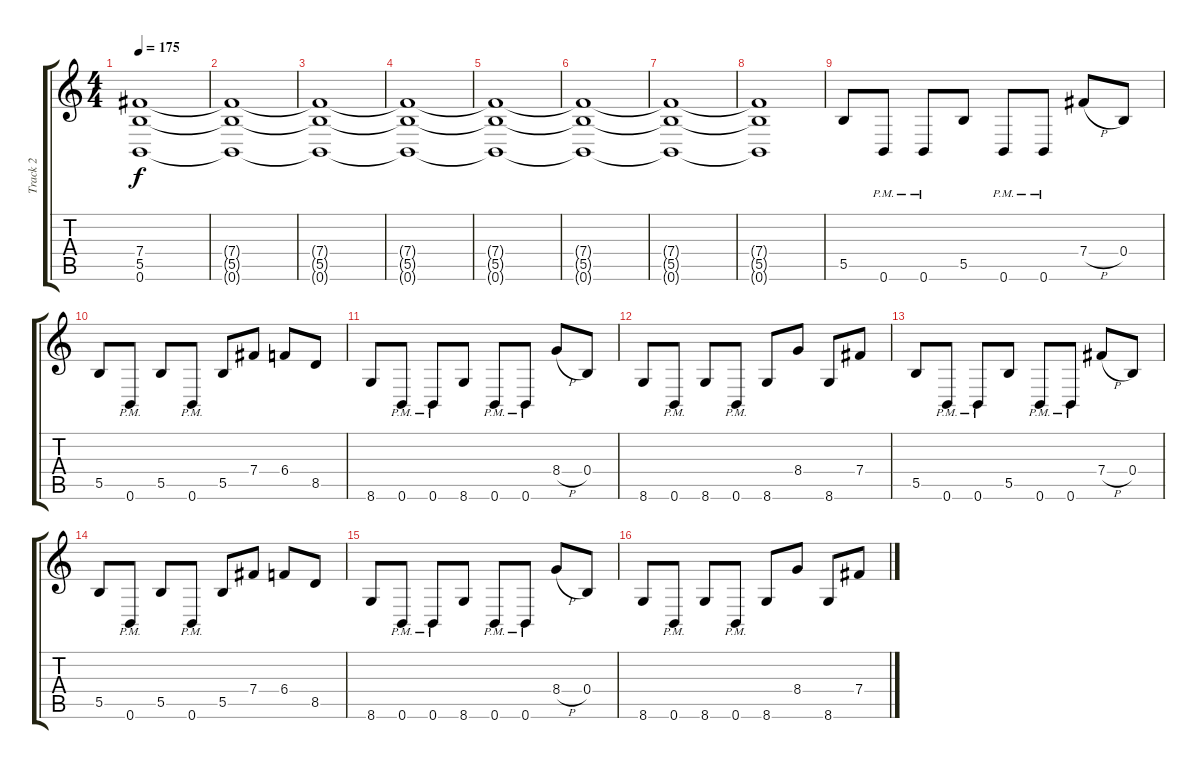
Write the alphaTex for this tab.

\track ("Track 2" "Track 2") {instrument distortionguitar}
\staff {score tabs}
\tuning (Db4 Ab3 E3 B2 Gb2 B1) {hide}
\ts (4 4)
\tempo 175
\clef g2
\ks c
(7.4 5.5 0.6).1{dy f} |
(7.4{t} 5.5{t} 0.6{t}).1 |
(7.4{t} 5.5{t} 0.6{t}).1 |
(7.4{t} 5.5{t} 0.6{t}).1 |
(7.4{t} 5.5{t} 0.6{t}).1 |
(7.4{t} 5.5{t} 0.6{t}).1 |
(7.4{t} 5.5{t} 0.6{t}).1 |
(7.4{t} 5.5{t} 0.6{t}).1 |
5.5.8 0.6{pm}.8 0.6{pm}.8 5.5.8 0.6{pm}.8 0.6{pm}.8 7.4{h}.8 0.4.8 |
5.5.8 0.6{pm}.8 5.5.8 0.6{pm}.8 5.5.8 7.4.8 6.4.8 8.5.8 |
8.6.8 0.6{pm}.8 0.6{pm}.8 8.6.8 0.6{pm}.8 0.6{pm}.8 8.4{h}.8 0.4.8 |
8.6.8 0.6{pm}.8 8.6.8 0.6{pm}.8 8.6.8 8.4.8 8.6.8 7.4.8 |
5.5.8 0.6{pm}.8 0.6{pm}.8 5.5.8 0.6{pm}.8 0.6{pm}.8 7.4{h}.8 0.4.8 |
5.5.8 0.6{pm}.8 5.5.8 0.6{pm}.8 5.5.8 7.4.8 6.4.8 8.5.8 |
8.6.8 0.6{pm}.8 0.6{pm}.8 8.6.8 0.6{pm}.8 0.6{pm}.8 8.4{h}.8 0.4.8 |
8.6.8 0.6{pm}.8 8.6.8 0.6{pm}.8 8.6.8 8.4.8 8.6.8 7.4.8
